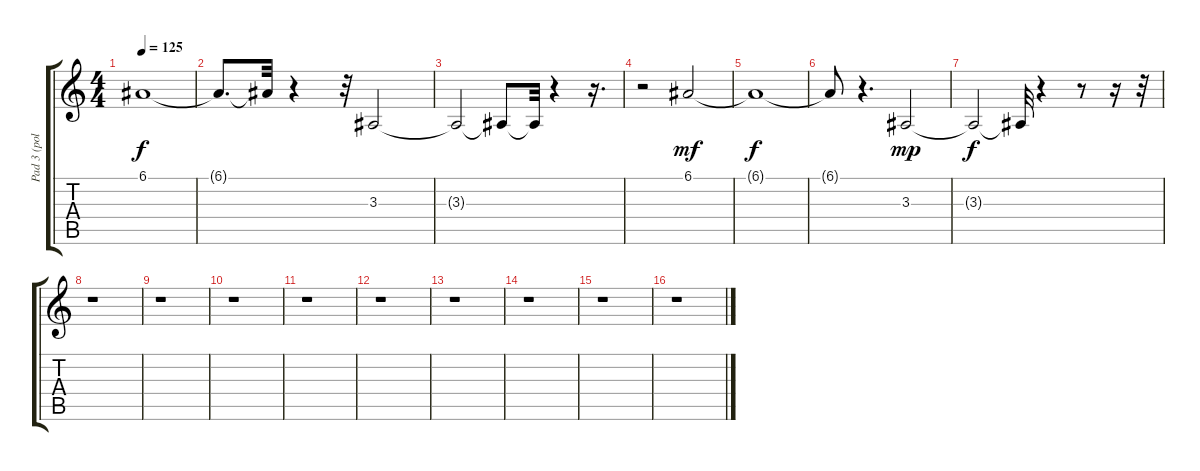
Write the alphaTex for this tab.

\track ("Pad 3 (polysynth)" "Pad 3 (pol") {instrument pad3polysynth}
\staff {score tabs}
\tuning (E4 B3 G3 D3 A2 E2) {hide}
\ts (4 4)
\tempo 125
\clef g2
\ks c
6.1{t}.1{dy f} |
6.1{t}.8{d} 6.1{t}.32 r.4 r.32 3.3.2 |
3.3{t}.2 3.3{t}.8 3.3{t}.32 r.4 r.16{d} |
r.2 6.1.2{dy mf} |
6.1{t}.1{dy f} |
6.1{t}.8 r.4{d} 3.3.2{dy mp} |
3.3{t}.2{dy f} 3.3{t}.32 r.4 r.8 r.16 r.32 |
r.1 |
r.1 |
r.1 |
r.1 |
r.1 |
r.1 |
r.1 |
r.1 |
r.1
